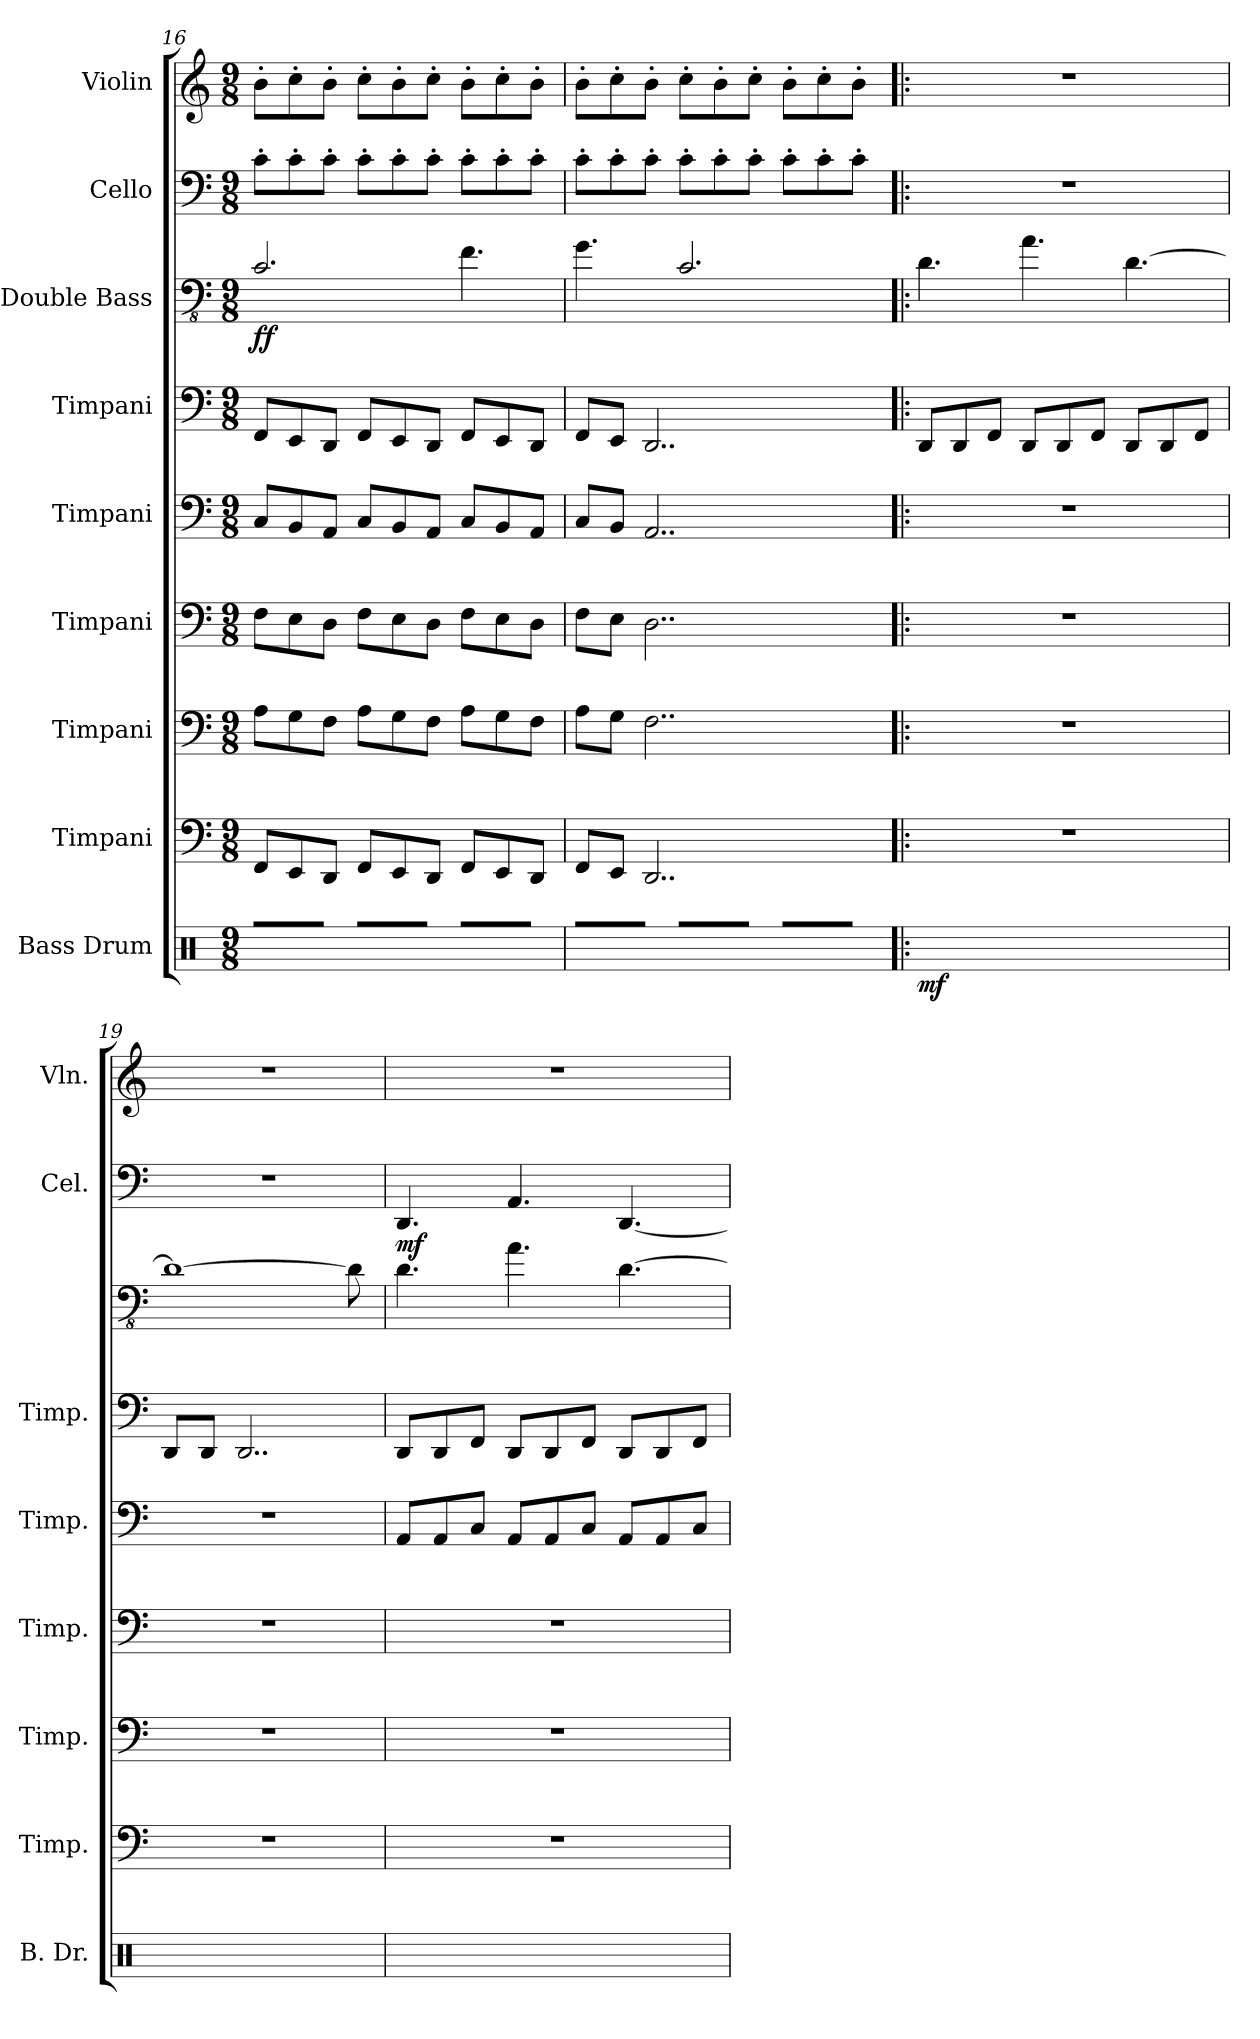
**kern	**dynam	**kern	**kern	**kern	**kern	**kern	**kern	**dynam	**kern	**dynam	**kern
*part9	*part9	*part8	*part7	*part6	*part5	*part4	*part3	*part3	*part2	*part2	*part1
*staff9	*staff9	*staff8	*staff7	*staff6	*staff5	*staff4	*staff3	*staff3	*staff2	*staff2	*staff1
*I"Bass Drum	*	*I"Timpani	*I"Timpani	*I"Timpani	*I"Timpani	*I"Timpani	*I"Double Bass	*	*I"Cello	*	*I"Violin
*I'B. Dr.	*	*I'Timp.	*I'Timp.	*I'Timp.	*I'Timp.	*I'Timp.	*	*	*I'Cel.	*	*I'Vln.
!!LO:PB:g=z
*clefX	*	*clefF4	*clefF4	*clefF4	*clefF4	*clefF4	*clefFv4	*	*clefF4	*	*clefG2
*	*	*	*	*	*	*	*ITrd7c12	*	*	*	*
*k[]	*	*k[]	*k[]	*k[]	*k[]	*k[]	*k[]	*	*k[]	*	*k[]
*C:	*	*C:	*C:	*C:	*C:	*C:	*C:	*	*C:	*	*C:
*M9/8	*	*M9/8	*M9/8	*M9/8	*M9/8	*M9/8	*M9/8	*	*M9/8	*	*M9/8
=16	=16	=16	=16	=16	=16	=16	=16	=16	=16	=16	=16
!	!	!	!	!	!	!	!	!LO:DY:b	!	!	!
8R'\L	.	8FF/L	8A\L	8F\L	8C/L	8FF/L	2.CC/	ff	8c'\L	.	8b'\L
8R'\	.	8EE/	8G\	8E\	8BB/	8EE/	.	.	8c'\	.	8cc'\
8R'\J	.	8DD/J	8F\J	8D\J	8AA/J	8DD/J	.	.	8c'\J	.	8b'\J
8R'\L	.	8FF/L	8A\L	8F\L	8C/L	8FF/L	.	.	8c'\L	.	8cc'\L
8R'\	.	8EE/	8G\	8E\	8BB/	8EE/	.	.	8c'\	.	8b'\
8R'\J	.	8DD/J	8F\J	8D\J	8AA/J	8DD/J	.	.	8c'\J	.	8cc'\J
8R'\L	.	8FF/L	8A\L	8F\L	8C/L	8FF/L	4.FF\	.	8c'\L	.	8b'\L
8R'\	.	8EE/	8G\	8E\	8BB/	8EE/	.	.	8c'\	.	8cc'\
8R'\J	.	8DD/J	8F\J	8D\J	8AA/J	8DD/J	.	.	8c'\J	.	8b'\J
=17	=17	=17	=17	=17	=17	=17	=17	=17	=17	=17	=17
8R'\L	.	8FF/L	8A\L	8F\L	8C/L	8FF/L	4.GG\	.	8c'\L	.	8b'\L
8R'\	.	8EE/J	8G\J	8E\J	8BB/J	8EE/J	.	.	8c'\	.	8cc'\
8R'\J	.	2..DD/	2..F\	2..D\	2..AA/	2..DD/	.	.	8c'\J	.	8b'\J
8R'\L	.	.	.	.	.	.	2.CC/	.	8c'\L	.	8cc'\L
8R'\	.	.	.	.	.	.	.	.	8c'\	.	8b'\
8R'\J	.	.	.	.	.	.	.	.	8c'\J	.	8cc'\J
8R'\L	.	.	.	.	.	.	.	.	8c'\L	.	8b'\L
8R'\	.	.	.	.	.	.	.	.	8c'\	.	8cc'\
8R'\J	.	.	.	.	.	.	.	.	8c'\J	.	8b'\J
=18!|:	=18!|:	=18!|:	=18!|:	=18!|:	=18!|:	=18!|:	=18!|:	=18!|:	=18!|:	=18!|:	=18!|:
!	!LO:DY:b	!	!	!	!	!	!	!	!	!	!
[1R	mf	8%9r	8%9r	8%9r	8%9r	8DD/L	4.DD\	.	8%9r	.	8%9r
.	.	.	.	.	.	8DD/	.	.	.	.	.
.	.	.	.	.	.	8FF/J	.	.	.	.	.
.	.	.	.	.	.	8DD/L	4.AA\	.	.	.	.
.	.	.	.	.	.	8DD/	.	.	.	.	.
.	.	.	.	.	.	8FF/J	.	.	.	.	.
.	.	.	.	.	.	8DD/L	[4.DD\	.	.	.	.
.	.	.	.	.	.	8DD/	.	.	.	.	.
8R\_	.	.	.	.	.	8FF/J	.	.	.	.	.
=19	=19	=19	=19	=19	=19	=19	=19	=19	=19	=19	=19
1R_	.	8%9r	8%9r	8%9r	8%9r	8DD/L	1DD_	.	8%9r	.	8%9r
.	.	.	.	.	.	8DD/J	.	.	.	.	.
.	.	.	.	.	.	2..DD/	.	.	.	.	.
8R\_	.	.	.	.	.	.	8DD\]	.	.	.	.
=20	=20	=20	=20	=20	=20	=20	=20	=20	=20	=20	=20
!	!	!	!	!	!	!	!	!	!	!LO:DY:b	!
2.R\]	.	8%9r	8%9r	8%9r	8AA/L	8DD/L	4.DD\	.	4.DD/	mf	8%9r
.	.	.	.	.	8AA/	8DD/	.	.	.	.	.
.	.	.	.	.	8C/J	8FF/J	.	.	.	.	.
.	.	.	.	.	8AA/L	8DD/L	4.AA\	.	4.AA/	.	.
.	.	.	.	.	8AA/	8DD/	.	.	.	.	.
.	.	.	.	.	8C/J	8FF/J	.	.	.	.	.
[4.R\	.	.	.	.	8AA/L	8DD/L	[4.DD\	.	[4.DD/	.	.
.	.	.	.	.	8AA/	8DD/	.	.	.	.	.
.	.	.	.	.	8C/J	8FF/J	.	.	.	.	.
=	=	=	=	=	=	=	=	=	=	=	=
*-	*-	*-	*-	*-	*-	*-	*-	*-	*-	*-	*-
